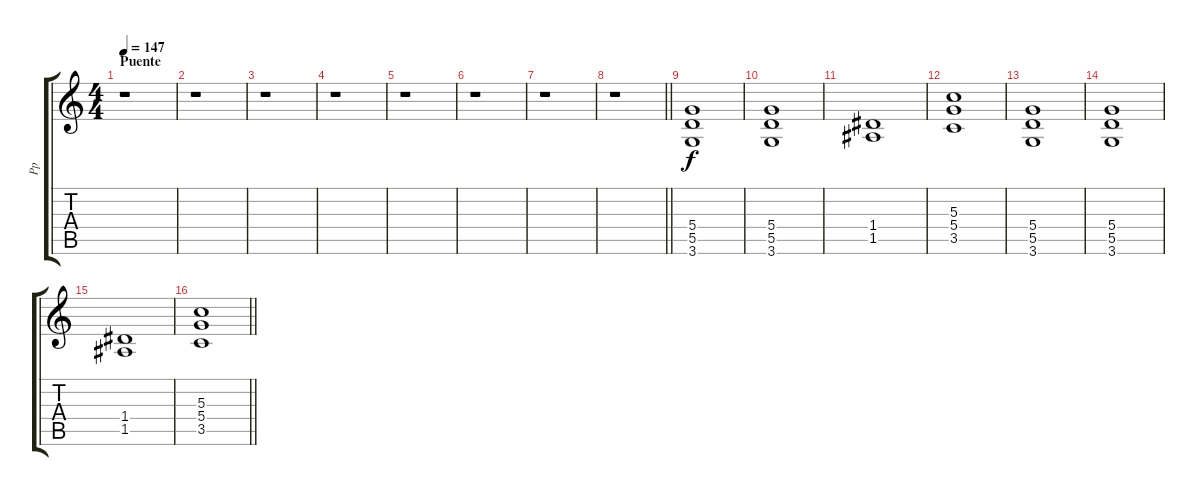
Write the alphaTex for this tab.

\track ("Pp" "Pp") {instrument distortionguitar}
\staff {score tabs}
\tuning (E4 B3 G3 D3 A2 E2) {hide}
\ts (4 4)
\section ("" "Puente")
\tempo 147
\clef g2
\ks c
r.1{dy f} |
r.1 |
r.1 |
r.1 |
r.1 |
r.1 |
r.1 |
\barLineRight lightlight
r.1 |
(5.4 5.5 3.6).1{volume 10 balance 3} |
(5.4 5.5 3.6).1 |
(1.4 1.5).1 |
(5.3 5.4 3.5).1 |
(5.4 5.5 3.6).1 |
(5.4 5.5 3.6).1 |
(1.4 1.5).1 |
\barLineRight lightlight
(5.3 5.4 3.5).1
